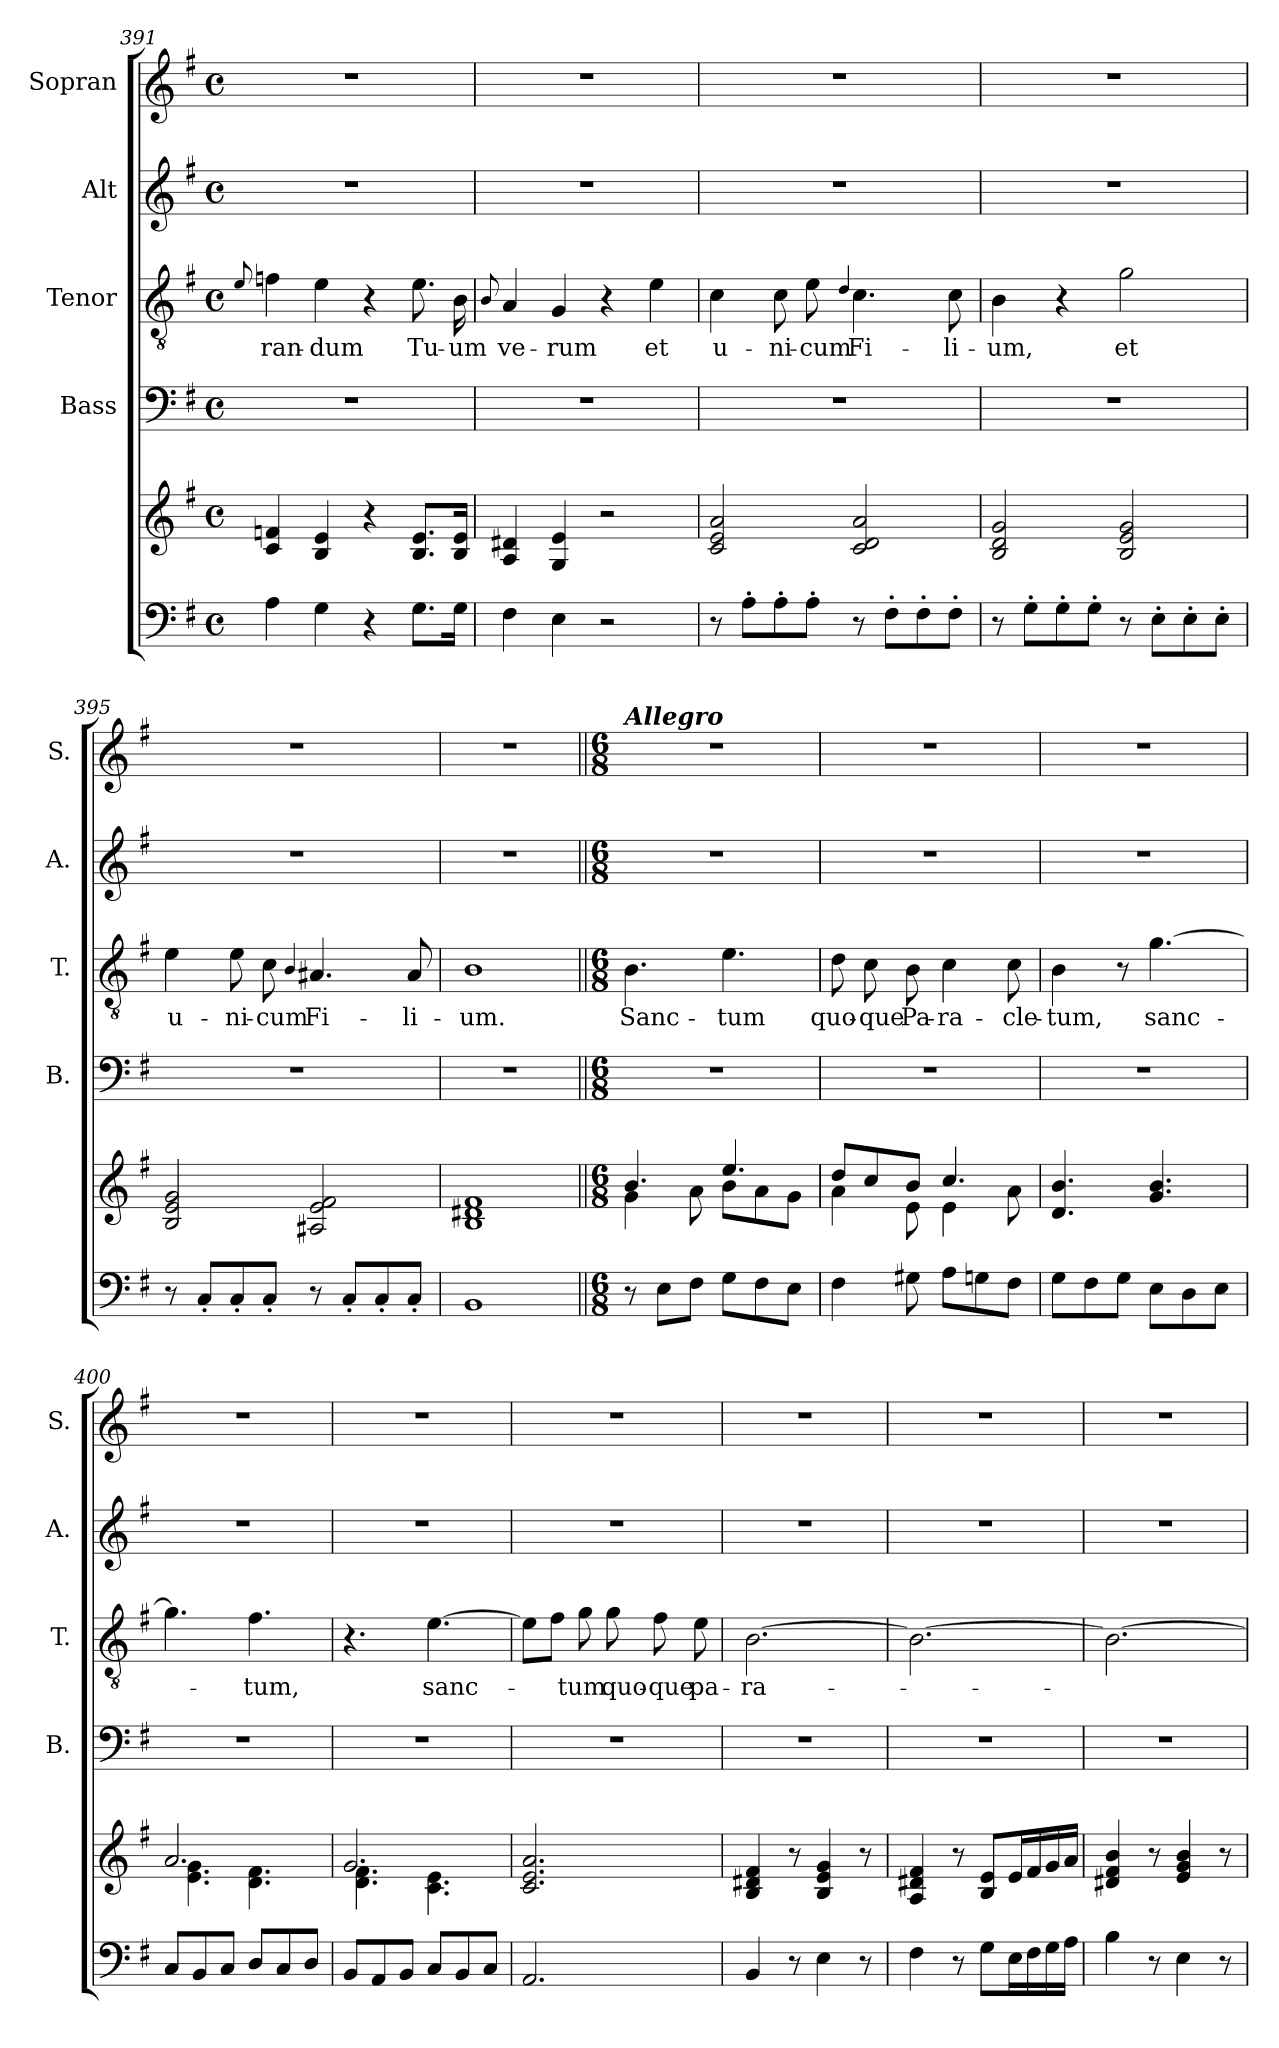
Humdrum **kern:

**kern	**kern	**kern	**kern	**text	**kern	**kern
*part5	*part5	*part4	*part3	*part3	*part2	*part1
*staff6	*staff5	*staff4	*staff3	*staff3	*staff2	*staff1
*	*	*I"Bass	*I"Tenor	*	*I"Alt	*I"Sopran
*	*	*I'B.	*I'T.	*	*I'A.	*I'S.
*clefF4	*clefG2	*clefF4	*clefGv2	*	*clefG2	*clefG2
*k[f#]	*k[f#]	*k[f#]	*k[f#]	*	*k[f#]	*k[f#]
*G:	*G:	*G:	*G:	*	*G:	*G:
*M4/4	*M4/4	*M4/4	*M4/4	*	*M4/4	*M4/4
*met(c)	*met(c)	*met(c)	*met(c)	*	*met(c)	*met(c)
=391	=391	=391	=391	=391	=391	=391
.	.	.	8qqe/	.	.	.
!	!	!	!	!LO:LY:b	!	!
4A\	4c/ 4fn/	1r	4fn\	-ran-	1r	1r
!	!	!	!	!LO:LY:b	!	!
4G\	4B/ 4e/	.	4e\	-dum	.	.
4r	4r	.	4r	.	.	.
!	!	!	!	!LO:LY:b	!	!
8.G\L	8.B/ 8.e/L	.	8.e\	Tu-	.	.
!	!	!	!	!LO:LY:b	!	!
16G\Jk	16B/ 16e/Jk	.	16B\	-um	.	.
=392	=392	=392	=392	=392	=392	=392
.	.	.	8qqB/	.	.	.
!	!	!	!	!LO:LY:b	!	!
4F#\	4A/ 4d#X/	1r	4A/	ve-	1r	1r
!	!	!	!	!LO:LY:b	!	!
4E\	4G/ 4e/	.	4G/	-rum	.	.
2r	2r	.	4r	.	.	.
!	!	!	!	!LO:LY:b	!	!
.	.	.	4e\	et	.	.
=393	=393	=393	=393	=393	=393	=393
!	!	!	!	!LO:LY:b	!	!
8r	2c/ 2e/ 2a/	1r	4c\	u-	1r	1r
8A'>\L	.	.	.	.	.	.
!	!	!	!	!LO:LY:b	!	!
8A'>\	.	.	8c\	-ni-	.	.
!	!	!	!	!LO:LY:b	!	!
8A'>\J	.	.	8e\	-cum	.	.
.	.	.	4qqd/	.	.	.
!	!	!	!	!LO:LY:b	!	!
8r	2c/ 2d/ 2a/	.	4.c\	Fi-	.	.
8F#'>\L	.	.	.	.	.	.
8F#'>\	.	.	.	.	.	.
!	!	!	!	!LO:LY:b	!	!
8F#'>\J	.	.	8c\	-li-	.	.
=394	=394	=394	=394	=394	=394	=394
!	!	!	!	!LO:LY:b	!	!
8r	2B/ 2d/ 2g/	1r	4B\	-um,	1r	1r
8G'>\L	.	.	.	.	.	.
8G'>\	.	.	4r	.	.	.
8G'>\J	.	.	.	.	.	.
!	!	!	!	!LO:LY:b	!	!
8r	2B/ 2e/ 2g/	.	2g\	et	.	.
8E'>\L	.	.	.	.	.	.
8E'>\	.	.	.	.	.	.
8E'>\J	.	.	.	.	.	.
=395	=395	=395	=395	=395	=395	=395
!	!	!	!	!LO:LY:b	!	!
8r	2B/ 2e/ 2g/	1r	4e\	u-	1r	1r
8C'</L	.	.	.	.	.	.
!	!	!	!	!LO:LY:b	!	!
8C'</	.	.	8e\	-ni-	.	.
!	!	!	!	!LO:LY:b	!	!
8C'</J	.	.	8c\	-cum	.	.
.	.	.	4qqB/	.	.	.
!	!	!	!	!LO:LY:b	!	!
8r	2A#X/ 2e/ 2f#/	.	4.A#X/	Fi-	.	.
8C'</L	.	.	.	.	.	.
8C'</	.	.	.	.	.	.
!	!	!	!	!LO:LY:b	!	!
8C'</J	.	.	8A#/	-li-	.	.
=396	=396	=396	=396	=396	=396	=396
!	!	!	!	!LO:LY:b	!	!
1BB	1B 1d#X 1f#	1r	1B	-um.	1r	1r
!!LO:LB:g=z
=397||	=397||	=397||	=397||	=397||	=397||	=397||
*M6/8	*M6/8	*M6/8	*M6/8	*	*M6/8	*M6/8
*	*^	*	*	*	*	*
!	!	!	!	!	!	!	!LO:TX:a:Bi:t=Allegro
!	!	!	!	!	!LO:LY:b	!	!
8r	4.b/	4g\	2.r	4.B\	Sanc-	2.r	2.r
8E\L	.	.	.	.	.	.	.
8F#\J	.	8a\	.	.	.	.	.
!	!	!	!	!	!LO:LY:b	!	!
8G\L	4.ee/	8b\L	.	4.e\	-tum	.	.
8F#\	.	8a\	.	.	.	.	.
8E\J	.	8g\J	.	.	.	.	.
=398	=398	=398	=398	=398	=398	=398	=398
!	!	!	!	!	!LO:LY:b	!	!
4F#\	8dd/L	4a\	2.r	8d\	quo-	2.r	2.r
!	!	!	!	!	!LO:LY:b	!	!
.	8cc/	.	.	8c\	-que	.	.
!	!	!	!	!	!LO:LY:b	!	!
8G#X\	8b/J	8e\	.	8B\	Pa-	.	.
!	!	!	!	!	!LO:LY:b	!	!
8A\L	4.cc/	4e\	.	4c\	-ra-	.	.
8Gn\	.	.	.	.	.	.	.
!	!	!	!	!	!LO:LY:b	!	!
8F#\J	.	8a\	.	8c\	-cle-	.	.
=399	=399	=399	=399	=399	=399	=399	=399
!	!	!	!	!	!LO:LY:b	!	!
*	*v	*v	*	*	*	*	*
8G\L	4.d/ 4.b/	2.r	4B\	-tum,	2.r	2.r
8F#\	.	.	.	.	.	.
8G\J	.	.	8r	.	.	.
!	!	!	!	!LO:LY:b	!	!
8E\L	4.g/ 4.b/	.	[4.g\	sanc-	.	.
8D\	.	.	.	.	.	.
8E\J	.	.	.	.	.	.
=400	=400	=400	=400	=400	=400	=400
*	*^	*	*	*	*	*
8C/L	2.a/	4.e\ 4.g\	2.r	4.g\]	.	2.r	2.r
8BB/	.	.	.	.	.	.	.
8C/J	.	.	.	.	.	.	.
!	!	!	!	!	!LO:LY:b	!	!
8D/L	.	4.d\ 4.f#\	.	4.f#\	-tum,	.	.
8C/	.	.	.	.	.	.	.
8D/J	.	.	.	.	.	.	.
=401	=401	=401	=401	=401	=401	=401	=401
8BB/L	2.g/	4.d\ 4.f#\	2.r	4.r	.	2.r	2.r
8AA/	.	.	.	.	.	.	.
8BB/J	.	.	.	.	.	.	.
!	!	!	!	!	!LO:LY:b	!	!
8C/L	.	4.c\ 4.e\	.	[4.e\	sanc-	.	.
8BB/	.	.	.	.	.	.	.
8C/J	.	.	.	.	.	.	.
*	*v	*v	*	*	*	*	*
=402	=402	=402	=402	=402	=402	=402
2.AA/	2.c/ 2.e/ 2.a/	2.r	8e\L]	.	2.r	2.r
.	.	.	8f#\J	.	.	.
!	!	!	!	!LO:LY:b	!	!
.	.	.	8g\	-tum	.	.
!	!	!	!	!LO:LY:b	!	!
.	.	.	8g\	quo-	.	.
!	!	!	!	!LO:LY:b	!	!
.	.	.	8f#\	-que	.	.
!	!	!	!	!LO:LY:b	!	!
.	.	.	8e\	pa-	.	.
=403	=403	=403	=403	=403	=403	=403
!	!	!	!	!LO:LY:b	!	!
4BB/	4B/ 4d#X/ 4f#/	2.r	[2.B\	-ra-	2.r	2.r
8r	8r	.	.	.	.	.
4E\	4B/ 4e/ 4g/	.	.	.	.	.
8r	8r	.	.	.	.	.
=404	=404	=404	=404	=404	=404	=404
4F#\	4A/ 4d#X/ 4f#/	2.r	2.B\_	.	2.r	2.r
8r	8r	.	.	.	.	.
8G\L	8B/ 8e/L	.	.	.	.	.
16E\L	16e/L	.	.	.	.	.
16F#\	16f#/	.	.	.	.	.
16G\	16g/	.	.	.	.	.
16A\JJ	16a/JJ	.	.	.	.	.
!!LO:LB:g=z
=405	=405	=405	=405	=405	=405	=405
4B\	4d#X/ 4f#/ 4b/	2.r	2.B\_	.	2.r	2.r
8r	8r	.	.	.	.	.
4E\	4e/ 4g/ 4b/	.	.	.	.	.
8r	8r	.	.	.	.	.
=	=	=	=	=	=	=
*-	*-	*-	*-	*-	*-	*-
